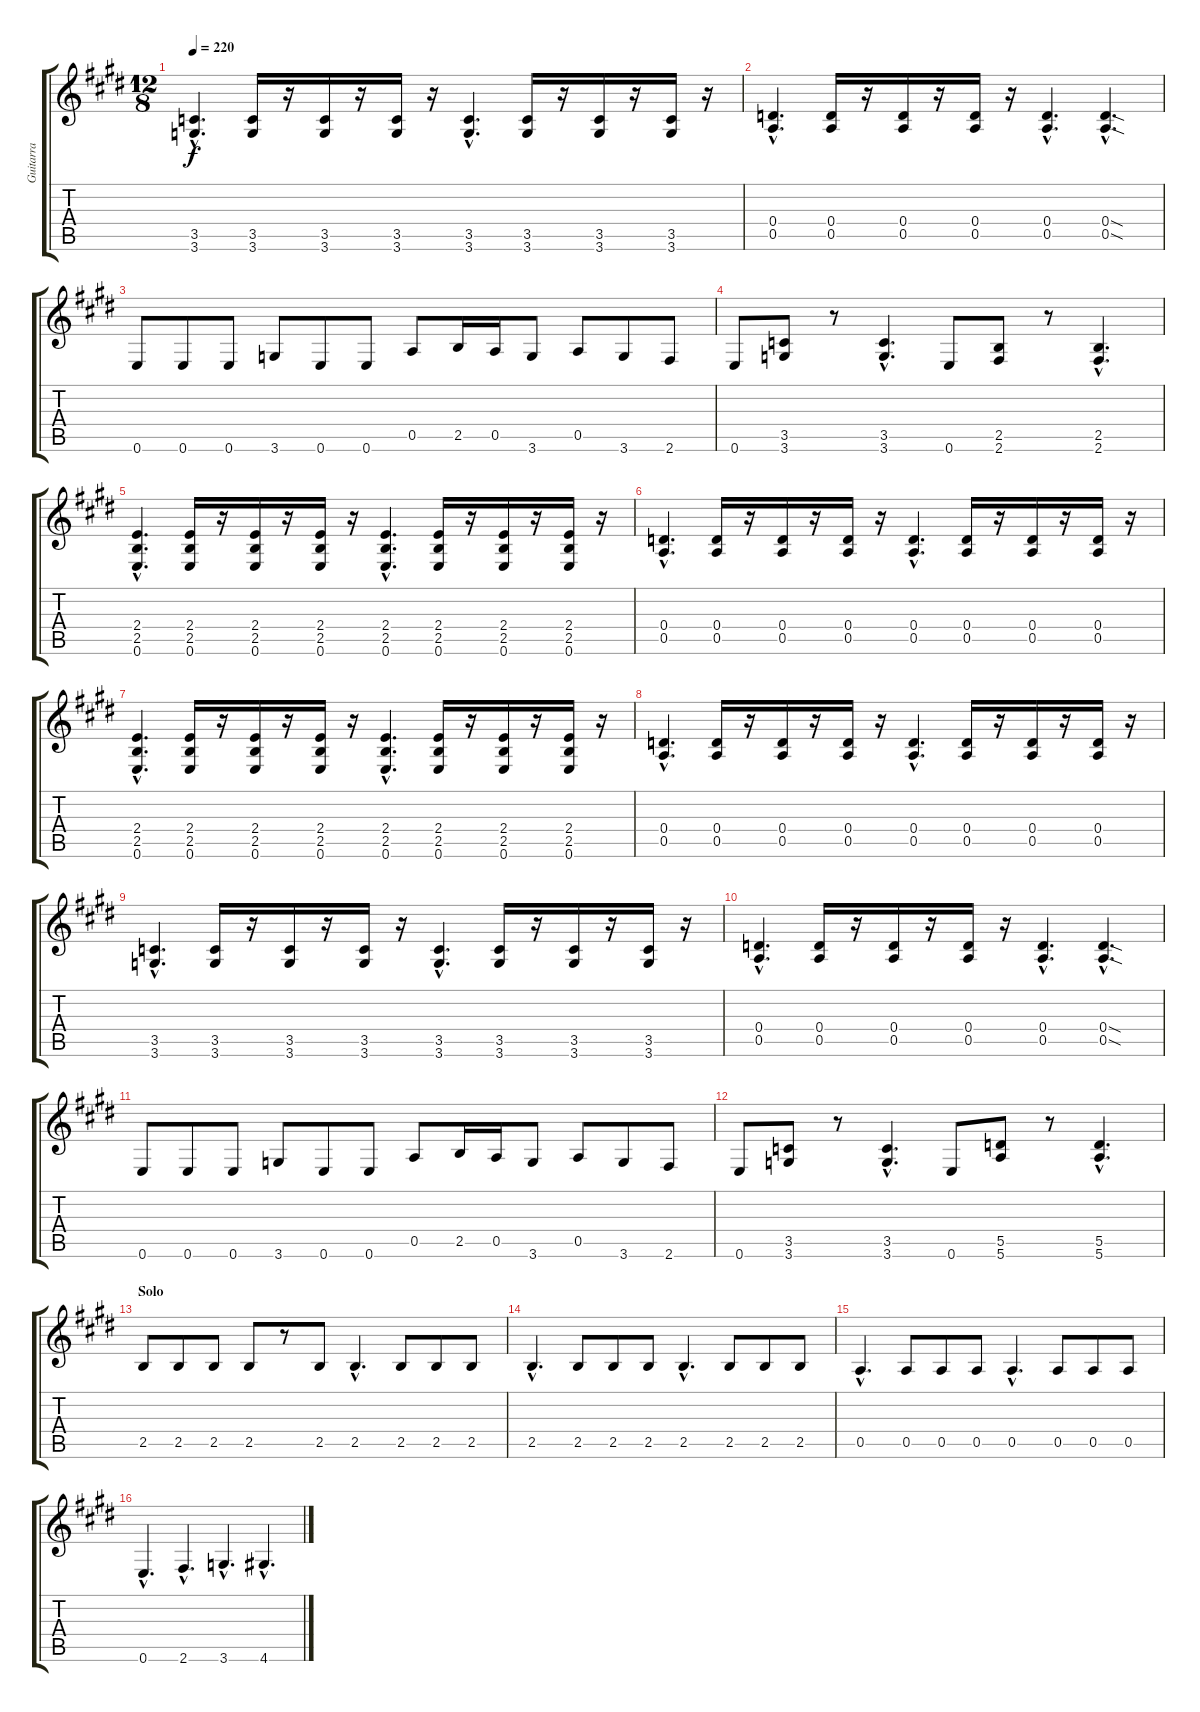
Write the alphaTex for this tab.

\track ("Guitarra" "Guitarra") {instrument distortionguitar}
\staff {score tabs}
\tuning (E4 B3 G3 D3 A2 E2) {hide}
\ts (12 8)
\tempo 220
\clef g2
\ks e
(3.5{hac} 3.6{hac}).4{d dy f} (3.5 3.6).16 r.16 (3.5 3.6).16 r.16 (3.5 3.6).16 r.16 (3.5{hac} 3.6{hac}).4{d} (3.5 3.6).16 r.16 (3.5 3.6).16 r.16 (3.5 3.6).16 r.16 |
(0.4{hac} 0.5{hac}).4{d} (0.4 0.5).16 r.16 (0.4 0.5).16 r.16 (0.4 0.5).16 r.16 (0.4{hac} 0.5{hac}).4{d} (0.4{sod hac} 0.5{sod hac}).4{d} |
0.6.8 0.6.8 0.6.8 3.6.8 0.6.8 0.6.8 0.5.8 2.5.16 0.5.16 3.6.8 0.5.8 3.6.8 2.6.8 |
0.6.8 (3.5 3.6).8 r.8 (3.5{hac} 3.6{hac}).4{d} 0.6.8 (2.5 2.6).8 r.8 (2.5{hac} 2.6{hac}).4{d} |
(2.4{hac} 2.5{hac} 0.6{hac}).4{d} (2.4 2.5 0.6).16 r.16 (2.4 2.5 0.6).16 r.16 (2.4 2.5 0.6).16 r.16 (2.4{hac} 2.5{hac} 0.6{hac}).4{d} (2.4 2.5 0.6).16 r.16 (2.4 2.5 0.6).16 r.16 (2.4 2.5 0.6).16 r.16 |
(0.4{hac} 0.5{hac}).4{d} (0.4 0.5).16 r.16 (0.4 0.5).16 r.16 (0.4 0.5).16 r.16 (0.4{hac} 0.5{hac}).4{d} (0.4 0.5).16 r.16 (0.4 0.5).16 r.16 (0.4 0.5).16 r.16 |
(2.4{hac} 2.5{hac} 0.6{hac}).4{d} (2.4 2.5 0.6).16 r.16 (2.4 2.5 0.6).16 r.16 (2.4 2.5 0.6).16 r.16 (2.4{hac} 2.5{hac} 0.6{hac}).4{d} (2.4 2.5 0.6).16 r.16 (2.4 2.5 0.6).16 r.16 (2.4 2.5 0.6).16 r.16 |
(0.4{hac} 0.5{hac}).4{d} (0.4 0.5).16 r.16 (0.4 0.5).16 r.16 (0.4 0.5).16 r.16 (0.4{hac} 0.5{hac}).4{d} (0.4 0.5).16 r.16 (0.4 0.5).16 r.16 (0.4 0.5).16 r.16 |
(3.5{hac} 3.6{hac}).4{d} (3.5 3.6).16 r.16 (3.5 3.6).16 r.16 (3.5 3.6).16 r.16 (3.5{hac} 3.6{hac}).4{d} (3.5 3.6).16 r.16 (3.5 3.6).16 r.16 (3.5 3.6).16 r.16 |
(0.4{hac} 0.5{hac}).4{d} (0.4 0.5).16 r.16 (0.4 0.5).16 r.16 (0.4 0.5).16 r.16 (0.4{hac} 0.5{hac}).4{d} (0.4{sod hac} 0.5{sod hac}).4{d} |
0.6.8 0.6.8 0.6.8 3.6.8 0.6.8 0.6.8 0.5.8 2.5.16 0.5.16 3.6.8 0.5.8 3.6.8 2.6.8 |
0.6.8 (3.5 3.6).8 r.8 (3.5{hac} 3.6{hac}).4{d} 0.6.8 (5.5 5.6).8 r.8 (5.5{hac} 5.6{hac}).4{d} |
\section ("" "Solo")
2.5.8 2.5.8 2.5.8 2.5.8 r.8 2.5.8 2.5{hac}.4{d} 2.5.8 2.5.8 2.5.8 |
2.5{hac}.4{d} 2.5.8 2.5.8 2.5.8 2.5{hac}.4{d} 2.5.8 2.5.8 2.5.8 |
0.5{hac}.4{d} 0.5.8 0.5.8 0.5.8 0.5{hac}.4{d} 0.5.8 0.5.8 0.5.8 |
0.6{hac}.4{d} 2.6{hac}.4{d} 3.6{hac}.4{d} 4.6{hac}.4{d}
